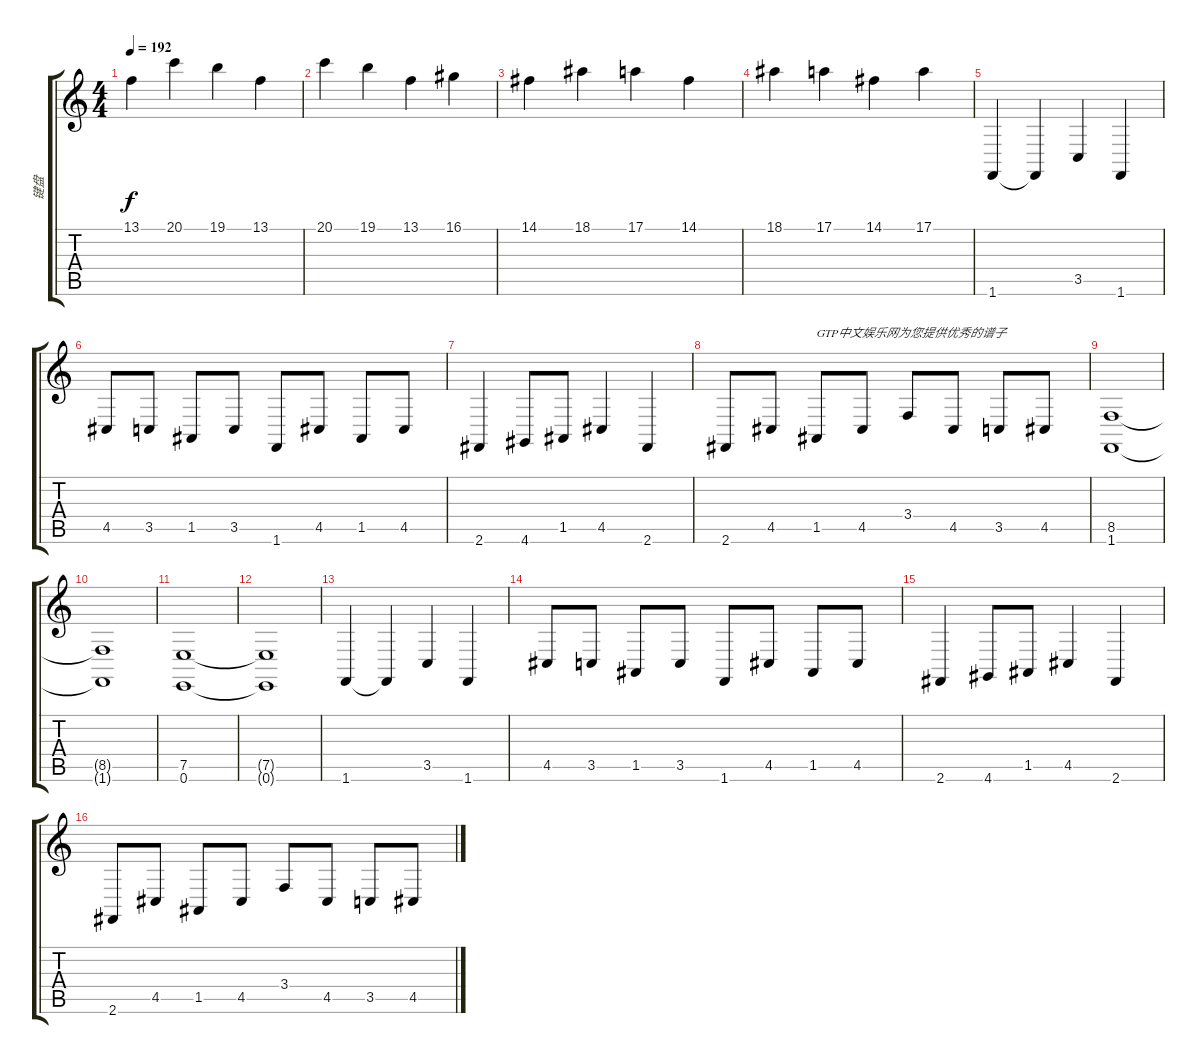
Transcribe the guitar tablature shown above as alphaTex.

\track ("键盘" "键盘") {instrument stringensemble1}
\staff {score tabs}
\tuning (E4 B3 G3 D3 A2 E2) {hide}
\ts (4 4)
\tempo 192
\clef g2
\ks c
13.1.4{dy f} 20.1.4 19.1.4 13.1.4 |
20.1.4 19.1.4 13.1.4 16.1.4 |
14.1.4 18.1.4 17.1.4 14.1.4 |
18.1.4 17.1.4 14.1.4 17.1.4 |
1.6.4 1.6{t}.4 3.5.4 1.6.4 |
4.5.8 3.5.8 1.5.8 3.5.8 1.6.8 4.5.8 1.5.8 4.5.8 |
2.6.4 4.6.8 1.5.8 4.5.4 2.6.4 |
2.6.8 4.5.8 1.5.8{txt "GTP中文娱乐网为您提供优秀的谱子"} 4.5.8 3.4.8 4.5.8 3.5.8 4.5.8 |
(8.5 1.6).1 |
(8.5{t} 1.6{t}).1 |
(7.5 0.6).1 |
(7.5{t} 0.6{t}).1 |
1.6.4 1.6{t}.4 3.5.4 1.6.4 |
4.5.8 3.5.8 1.5.8 3.5.8 1.6.8 4.5.8 1.5.8 4.5.8 |
2.6.4 4.6.8 1.5.8 4.5.4 2.6.4 |
2.6.8 4.5.8 1.5.8 4.5.8 3.4.8 4.5.8 3.5.8 4.5.8
